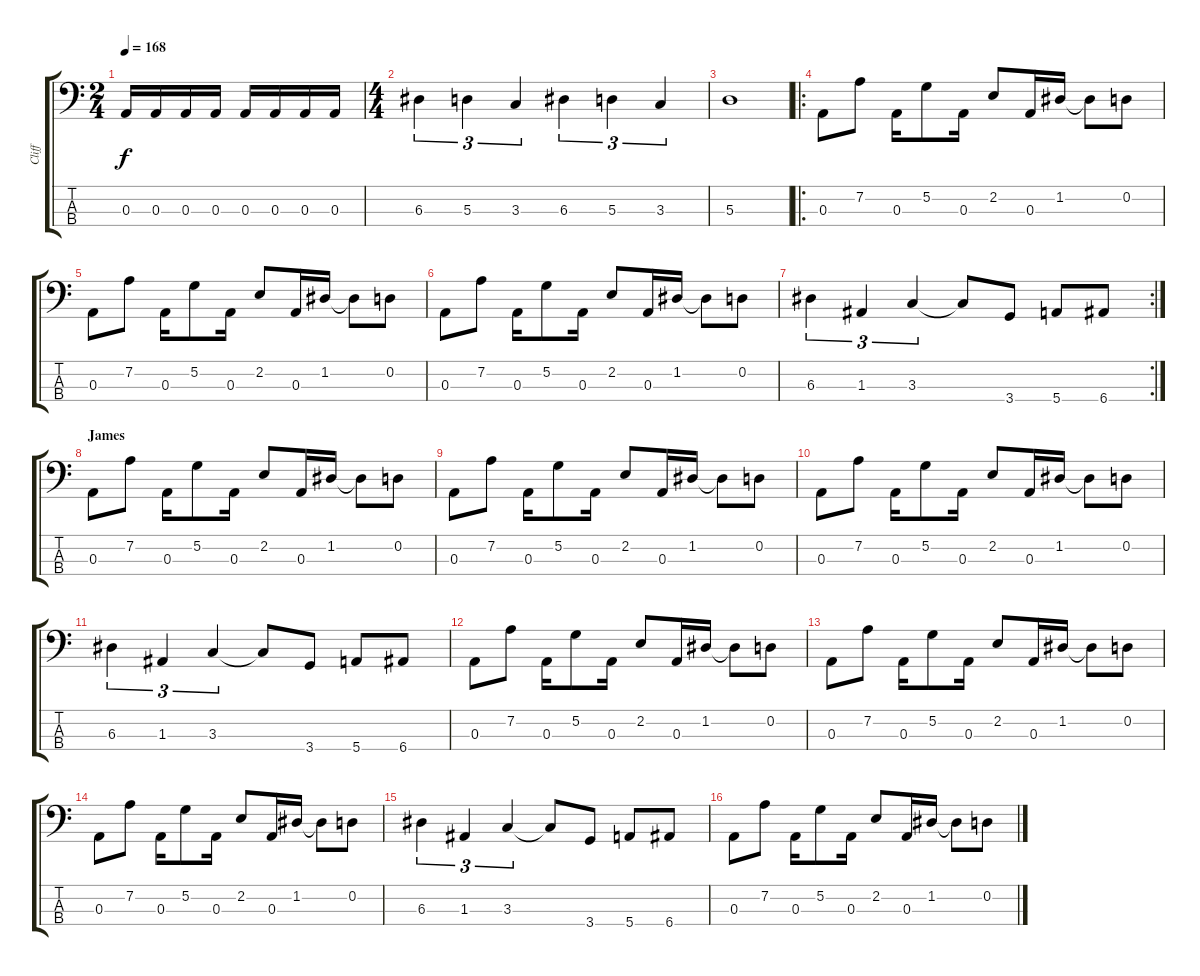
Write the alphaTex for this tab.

\track ("Cliff" "Cliff") {instrument electricbasspick}
\staff {score tabs}
\tuning (G2 D2 A1 E1) {hide}
\ts (2 4)
\tempo 168
\clef f4
\ks c
0.3.16{dy f} 0.3.16 0.3.16 0.3.16 0.3.16 0.3.16 0.3.16 0.3.16 |
\ts (4 4)
6.3.4{tu (3 2)} 5.3.4{tu (3 2)} 3.3.4{tu (3 2)} 6.3.4{tu (3 2)} 5.3.4{tu (3 2)} 3.3.4{tu (3 2)} |
5.3.1 |
\ro
0.3.8 7.2.8 0.3.16 5.2.8 0.3.16 2.2.8 0.3.16 1.2.16 1.2{t}.8 0.2.8 |
0.3.8 7.2.8 0.3.16 5.2.8 0.3.16 2.2.8 0.3.16 1.2.16 1.2{t}.8 0.2.8 |
0.3.8 7.2.8 0.3.16 5.2.8 0.3.16 2.2.8 0.3.16 1.2.16 1.2{t}.8 0.2.8 |
\rc 2
6.3.4{tu (3 2)} 1.3.4{tu (3 2)} 3.3.4{tu (3 2)} 3.3{t}.8 3.4.8 5.4.8 6.4.8 |
\section ("" "James")
0.3.8 7.2.8 0.3.16 5.2.8 0.3.16 2.2.8 0.3.16 1.2.16 1.2{t}.8 0.2.8 |
0.3.8 7.2.8 0.3.16 5.2.8 0.3.16 2.2.8 0.3.16 1.2.16 1.2{t}.8 0.2.8 |
0.3.8 7.2.8 0.3.16 5.2.8 0.3.16 2.2.8 0.3.16 1.2.16 1.2{t}.8 0.2.8 |
6.3.4{tu (3 2)} 1.3.4{tu (3 2)} 3.3.4{tu (3 2)} 3.3{t}.8 3.4.8 5.4.8 6.4.8 |
0.3.8 7.2.8 0.3.16 5.2.8 0.3.16 2.2.8 0.3.16 1.2.16 1.2{t}.8 0.2.8 |
0.3.8 7.2.8 0.3.16 5.2.8 0.3.16 2.2.8 0.3.16 1.2.16 1.2{t}.8 0.2.8 |
0.3.8 7.2.8 0.3.16 5.2.8 0.3.16 2.2.8 0.3.16 1.2.16 1.2{t}.8 0.2.8 |
6.3.4{tu (3 2)} 1.3.4{tu (3 2)} 3.3.4{tu (3 2)} 3.3{t}.8 3.4.8 5.4.8 6.4.8 |
0.3.8 7.2.8 0.3.16 5.2.8 0.3.16 2.2.8 0.3.16 1.2.16 1.2{t}.8 0.2.8
